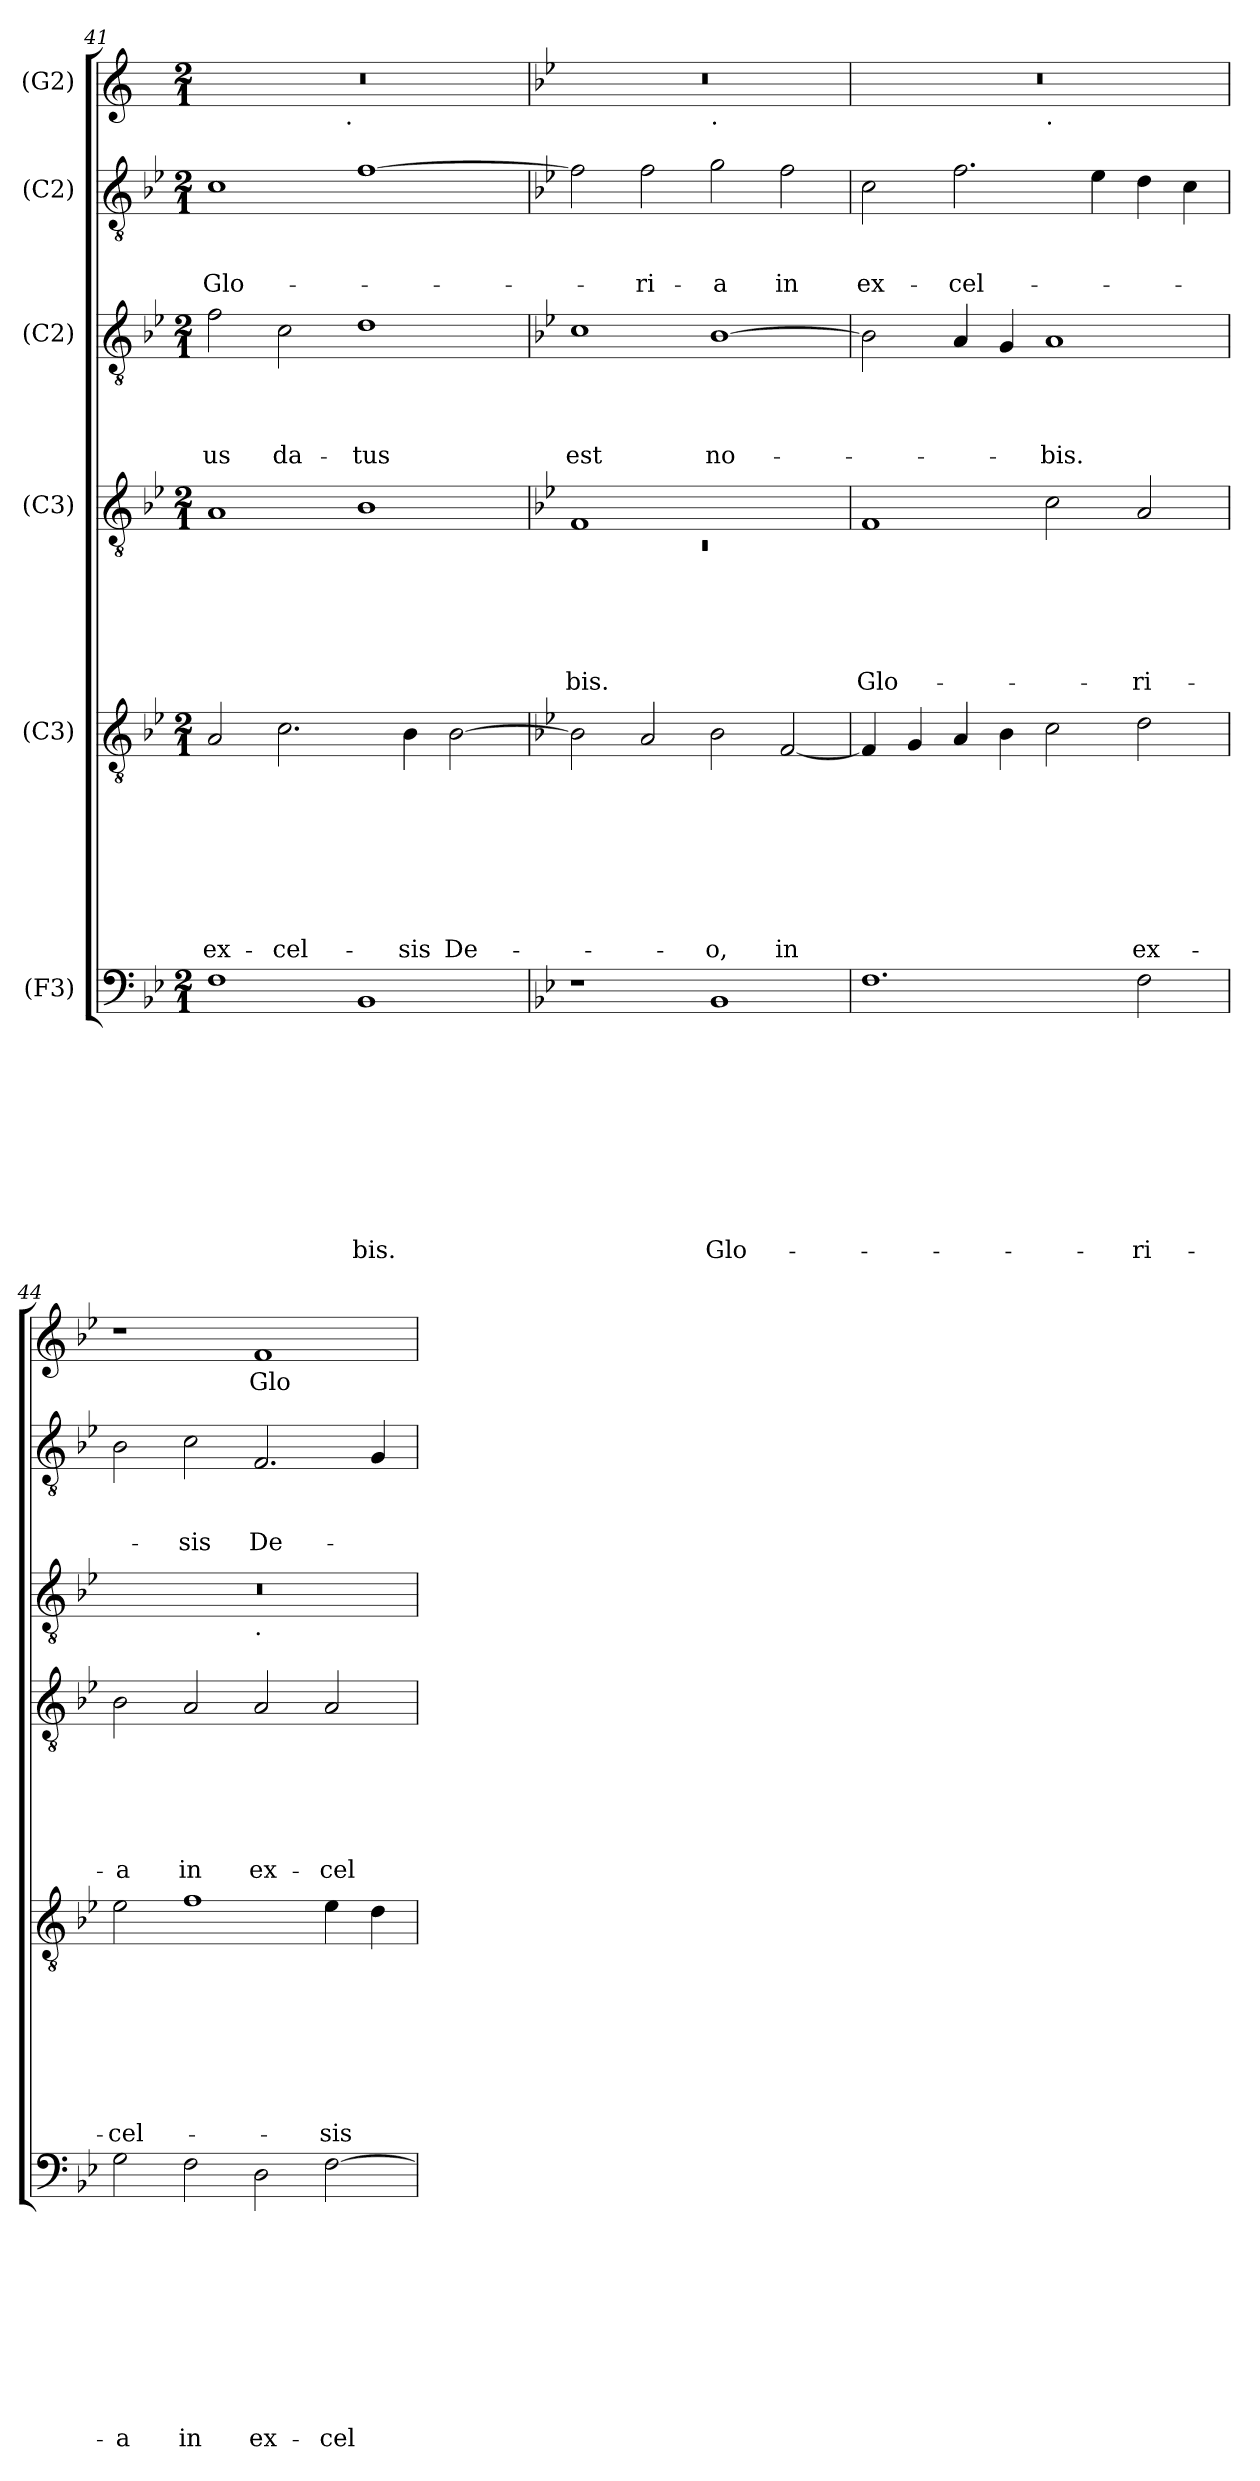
**kern	**text	**text	**text	**text	**text	**text	**text	**text	**text	**text	**kern	**text	**text	**text	**text	**text	**text	**text	**text	**kern	**text	**text	**text	**text	**text	**text	**kern	**text	**text	**text	**text	**kern	**text	**text	**text	**kern	**text
*part6	*part6	*part6	*part6	*part6	*part6	*part6	*part6	*part6	*part6	*part6	*part5	*part5	*part5	*part5	*part5	*part5	*part5	*part5	*part5	*part4	*part4	*part4	*part4	*part4	*part4	*part4	*part3	*part3	*part3	*part3	*part3	*part2	*part2	*part2	*part2	*part1	*part1
*staff6	*staff6	*staff6	*staff6	*staff6	*staff6	*staff6	*staff6	*staff6	*staff6	*staff6	*staff5	*staff5	*staff5	*staff5	*staff5	*staff5	*staff5	*staff5	*staff5	*staff4	*staff4	*staff4	*staff4	*staff4	*staff4	*staff4	*staff3	*staff3	*staff3	*staff3	*staff3	*staff2	*staff2	*staff2	*staff2	*staff1	*staff1
*I"(F3)	*	*	*	*	*	*	*	*	*	*	*I"(C3)	*	*	*	*	*	*	*	*	*I"(C3)	*	*	*	*	*	*	*I"(C2)	*	*	*	*	*I"(C2)	*	*	*	*I"(G2)	*
*clefF4	*	*	*	*	*	*	*	*	*	*	*clefGv2	*	*	*	*	*	*	*	*	*clefGv2	*	*	*	*	*	*	*clefGv2	*	*	*	*	*clefGv2	*	*	*	*clefG2	*
*k[b-e-]	*	*	*	*	*	*	*	*	*	*	*k[b-e-]	*	*	*	*	*	*	*	*	*k[b-e-]	*	*	*	*	*	*	*k[b-e-]	*	*	*	*	*k[b-e-]	*	*	*	*k[]	*
*B-:	*	*	*	*	*	*	*	*	*	*	*B-:	*	*	*	*	*	*	*	*	*B-:	*	*	*	*	*	*	*B-:	*	*	*	*	*B-:	*	*	*	*C:	*
*M2/1	*	*	*	*	*	*	*	*	*	*	*M2/1	*	*	*	*	*	*	*	*	*M2/1	*	*	*	*	*	*	*M2/1	*	*	*	*	*M2/1	*	*	*	*M2/1	*
=41	=41	=41	=41	=41	=41	=41	=41	=41	=41	=41	=41	=41	=41	=41	=41	=41	=41	=41	=41	=41	=41	=41	=41	=41	=41	=41	=41	=41	=41	=41	=41	=41	=41	=41	=41	=41	=41
!	!	!	!	!	!	!	!	!	!	!	!	!	!	!	!	!	!	!	!LO:LY:b	!	!	!	!	!	!	!	!	!	!	!	!LO:LY:b	!	!	!	!LO:LY:b	!	!
*	*	*	*	*	*	*	*	*	*	*	*	*	*	*	*	*	*	*	*	*	*	*	*	*	*	*	*	*	*	*	*	*	*	*	*	*^	*
1F	.	.	.	.	.	.	.	.	.	.	2A/	.	.	.	.	.	.	.	ex-	1A	.	.	.	.	.	.	2f\	.	.	.	-us	1c	.	.	Glo-	0r	2ryy	.
!	!	!	!	!	!	!	!	!	!	!	!	!	!	!	!	!	!	!	!LO:LY:b	!	!	!	!	!	!	!	!	!	!	!	!LO:LY:b	!	!	!	!	!	!	!
.	.	.	.	.	.	.	.	.	.	.	2.c\	.	.	.	.	.	.	.	-cel-	.	.	.	.	.	.	.	2c\	.	.	.	da-	.	.	.	.	.	4...ryy	.
!	!	!	!	!	!	!	!	!	!	!	!	!	!	!	!	!	!	!	!	!	!	!	!	!	!	!	!	!	!	!	!	!	!	!	!	!	!LO:TX:b:t=.	!
.	.	.	.	.	.	.	.	.	.	.	.	.	.	.	.	.	.	.	.	.	.	.	.	.	.	.	.	.	.	.	.	.	.	.	.	.	1ryy	.
!	!	!	!	!	!	!	!	!	!	!LO:LY:b	!	!	!	!	!	!	!	!	!	!	!	!	!	!	!	!	!	!	!	!	!LO:LY:b	!	!	!	!	!	!	!
1BB-	.	.	.	.	.	.	.	.	.	-bis.	.	.	.	.	.	.	.	.	.	1B-	.	.	.	.	.	.	1d	.	.	.	-tus	[<1f	.	.	.	.	.	.
!	!	!	!	!	!	!	!	!	!	!	!	!	!	!	!	!	!	!	!LO:LY:b	!	!	!	!	!	!	!	!	!	!	!	!	!	!	!	!	!	!	!
.	.	.	.	.	.	.	.	.	.	.	4B-\	.	.	.	.	.	.	.	-sis	.	.	.	.	.	.	.	.	.	.	.	.	.	.	.	.	.	.	.
!	!	!	!	!	!	!	!	!	!	!	!	!	!	!	!	!	!	!	!LO:LY:b	!	!	!	!	!	!	!	!	!	!	!	!	!	!	!	!	!	!	!
.	.	.	.	.	.	.	.	.	.	.	[<2B-\	.	.	.	.	.	.	.	De-	.	.	.	.	.	.	.	.	.	.	.	.	.	.	.	.	.	.	.
.	.	.	.	.	.	.	.	.	.	.	.	.	.	.	.	.	.	.	.	.	.	.	.	.	.	.	.	.	.	.	.	.	.	.	.	.	32ryy	.
!!LO:LB:g=z	!!
=42	=42	=42	=42	=42	=42	=42	=42	=42	=42	=42	=42	=42	=42	=42	=42	=42	=42	=42	=42	=42	=42	=42	=42	=42	=42	=42	=42	=42	=42	=42	=42	=42	=42	=42	=42	=42	=42	=42
*	*	*	*	*	*	*	*	*	*	*	*	*	*	*	*	*	*	*	*	*	*	*	*	*	*	*	*	*	*	*	*	*	*	*	*	*k[b-e-]	*	*
*	*	*	*	*	*	*	*	*	*	*	*	*	*	*	*	*	*	*	*	*	*	*	*	*	*	*	*	*	*	*	*	*	*	*	*	*B-:	*	*
*	*	*	*	*	*	*	*	*	*	*	*	*	*	*	*	*	*	*	*	*^	*	*	*	*	*	*	*	*	*	*	*	*	*	*	*	*	*	*
!	!	!	!	!	!	!	!	!	!	!	!	!	!	!	!	!	!	!	!	!	!LO:N:vis=1	!	!	!	!	!	!LO:LY:b	!	!	!	!	!LO:LY:b	!	!	!	!	!	!	!
1r	.	.	.	.	.	.	.	.	.	.	2B-\]	.	.	.	.	.	.	.	.	1F	0rC	.	.	.	.	.	-bis.	1c	.	.	.	est	2f\]	.	.	.	0r	1ryy	.
!	!	!	!	!	!	!	!	!	!	!	!	!	!	!	!	!	!	!	!	!	!	!	!	!	!	!	!	!	!	!	!	!	!	!	!	!LO:LY:b	!	!	!
.	.	.	.	.	.	.	.	.	.	.	2A/	.	.	.	.	.	.	.	.	.	.	.	.	.	.	.	.	.	.	.	.	.	2f\	.	.	-ri-	.	.	.
!	!	!	!	!	!	!	!	!	!	!	!	!	!	!	!	!	!	!	!	!	!	!	!	!	!	!	!	!	!	!	!	!	!	!	!	!	!	!LO:TX:b:t=.	!
!	!	!	!	!	!	!	!	!	!	!LO:LY:b	!	!	!	!	!	!	!	!	!LO:LY:b	!	!	!	!	!	!	!	!	!	!	!	!	!LO:LY:b	!	!	!	!LO:LY:b	!	!	!
1BB-	.	.	.	.	.	.	.	.	.	Glo-	2B-\	.	.	.	.	.	.	.	-o,	1ryy	.	.	.	.	.	.	.	[>1B-	.	.	.	no-	2g\	.	.	-a	.	1ryy	.
!	!	!	!	!	!	!	!	!	!	!	!	!	!	!	!	!	!	!	!LO:LY:b	!	!	!	!	!	!	!	!	!	!	!	!	!	!	!	!	!LO:LY:b	!	!	!
.	.	.	.	.	.	.	.	.	.	.	[<2F/	.	.	.	.	.	.	.	in	.	.	.	.	.	.	.	.	.	.	.	.	.	2f\	.	.	in	.	.	.
*	*	*	*	*	*	*	*	*	*	*	*	*	*	*	*	*	*	*	*	*v	*v	*	*	*	*	*	*	*	*	*	*	*	*	*	*	*	*	*	*
=43	=43	=43	=43	=43	=43	=43	=43	=43	=43	=43	=43	=43	=43	=43	=43	=43	=43	=43	=43	=43	=43	=43	=43	=43	=43	=43	=43	=43	=43	=43	=43	=43	=43	=43	=43	=43	=43	=43
!	!	!	!	!	!	!	!	!	!	!	!	!	!	!	!	!	!	!	!	!	!	!	!	!	!	!LO:LY:b	!	!	!	!	!	!	!	!	!LO:LY:b	!	!	!
1.F	.	.	.	.	.	.	.	.	.	.	4F/]	.	.	.	.	.	.	.	.	1F	.	.	.	.	.	Glo-	2B-\]	.	.	.	.	2c\	.	.	ex-	0r	1ryy	.
.	.	.	.	.	.	.	.	.	.	.	4G/	.	.	.	.	.	.	.	.	.	.	.	.	.	.	.	.	.	.	.	.	.	.	.	.	.	.	.
!	!	!	!	!	!	!	!	!	!	!	!	!	!	!	!	!	!	!	!	!	!	!	!	!	!	!	!	!	!	!	!	!	!	!	!LO:LY:b	!	!	!
.	.	.	.	.	.	.	.	.	.	.	4A/	.	.	.	.	.	.	.	.	.	.	.	.	.	.	.	4A/	.	.	.	.	2.f\	.	.	-cel-	.	.	.
.	.	.	.	.	.	.	.	.	.	.	4B-\	.	.	.	.	.	.	.	.	.	.	.	.	.	.	.	4G/	.	.	.	.	.	.	.	.	.	.	.
!	!	!	!	!	!	!	!	!	!	!	!	!	!	!	!	!	!	!	!	!	!	!	!	!	!	!	!	!	!	!	!	!	!	!	!	!	!LO:TX:b:t=.	!
!	!	!	!	!	!	!	!	!	!	!	!	!	!	!	!	!	!	!	!	!	!	!	!	!	!	!	!	!	!	!	!LO:LY:b	!	!	!	!	!	!	!
.	.	.	.	.	.	.	.	.	.	.	2c\	.	.	.	.	.	.	.	.	2c\	.	.	.	.	.	.	1A	.	.	.	-bis.	.	.	.	.	.	1ryy	.
.	.	.	.	.	.	.	.	.	.	.	.	.	.	.	.	.	.	.	.	.	.	.	.	.	.	.	.	.	.	.	.	4e-\	.	.	.	.	.	.
!	!	!	!	!	!	!	!	!	!	!LO:LY:b	!	!	!	!	!	!	!	!	!LO:LY:b	!	!	!	!	!	!	!LO:LY:b	!	!	!	!	!	!	!	!	!	!	!	!
2F\	.	.	.	.	.	.	.	.	.	-ri-	2d\	.	.	.	.	.	.	.	ex-	2A/	.	.	.	.	.	-ri-	.	.	.	.	.	4d\	.	.	.	.	.	.
.	.	.	.	.	.	.	.	.	.	.	.	.	.	.	.	.	.	.	.	.	.	.	.	.	.	.	.	.	.	.	.	4c\	.	.	.	.	.	.
=44	=44	=44	=44	=44	=44	=44	=44	=44	=44	=44	=44	=44	=44	=44	=44	=44	=44	=44	=44	=44	=44	=44	=44	=44	=44	=44	=44	=44	=44	=44	=44	=44	=44	=44	=44	=44	=44	=44
!	!	!	!	!	!	!	!	!	!	!LO:LY:b	!	!	!	!	!	!	!	!	!LO:LY:b	!	!	!	!	!	!	!LO:LY:b	!	!	!	!	!	!	!	!	!	!	!	!
*	*	*	*	*	*	*	*	*	*	*	*	*	*	*	*	*	*	*	*	*	*	*	*	*	*	*	*^	*	*	*	*	*	*	*	*	*v	*v	*
2G\	.	.	.	.	.	.	.	.	.	-a	2e-\	.	.	.	.	.	.	.	-cel-	2B-\	.	.	.	.	.	-a	0r	1ryy	.	.	.	.	2B-\	.	.	.	1r	.
!	!	!	!	!	!	!	!	!	!	!LO:LY:b	!	!	!	!	!	!	!	!	!	!	!	!	!	!	!	!LO:LY:b	!	!	!	!	!	!	!	!	!	!LO:LY:b	!	!
2F\	.	.	.	.	.	.	.	.	.	in	1f	.	.	.	.	.	.	.	.	2A/	.	.	.	.	.	in	.	.	.	.	.	.	2c\	.	.	-sis	.	.
!	!	!	!	!	!	!	!	!	!	!	!	!	!	!	!	!	!	!	!	!	!	!	!	!	!	!	!	!LO:TX:b:t=.	!	!	!	!	!	!	!	!	!	!
!	!	!	!	!	!	!	!	!	!	!LO:LY:b	!	!	!	!	!	!	!	!	!	!	!	!	!	!	!	!LO:LY:b	!	!	!	!	!	!	!	!	!	!LO:LY:b	!	!LO:LY:b
2D\	.	.	.	.	.	.	.	.	.	ex-	.	.	.	.	.	.	.	.	.	2A/	.	.	.	.	.	ex-	.	1ryy	.	.	.	.	2.F/	.	.	De-	1f	Glo-
!	!	!	!	!	!	!	!	!	!	!LO:LY:b	!	!	!	!	!	!	!	!	!LO:LY:b	!	!	!	!	!	!	!LO:LY:b	!	!	!	!	!	!	!	!	!	!	!	!
[>2F\	.	.	.	.	.	.	.	.	.	-cel-	4e-\	.	.	.	.	.	.	.	-sis	2A/	.	.	.	.	.	-cel-	.	.	.	.	.	.	.	.	.	.	.	.
.	.	.	.	.	.	.	.	.	.	.	4d\	.	.	.	.	.	.	.	.	.	.	.	.	.	.	.	.	.	.	.	.	.	4G/	.	.	.	.	.
*	*	*	*	*	*	*	*	*	*	*	*	*	*	*	*	*	*	*	*	*	*	*	*	*	*	*	*v	*v	*	*	*	*	*	*	*	*	*	*
=	=	=	=	=	=	=	=	=	=	=	=	=	=	=	=	=	=	=	=	=	=	=	=	=	=	=	=	=	=	=	=	=	=	=	=	=	=
*-	*-	*-	*-	*-	*-	*-	*-	*-	*-	*-	*-	*-	*-	*-	*-	*-	*-	*-	*-	*-	*-	*-	*-	*-	*-	*-	*-	*-	*-	*-	*-	*-	*-	*-	*-	*-	*-
